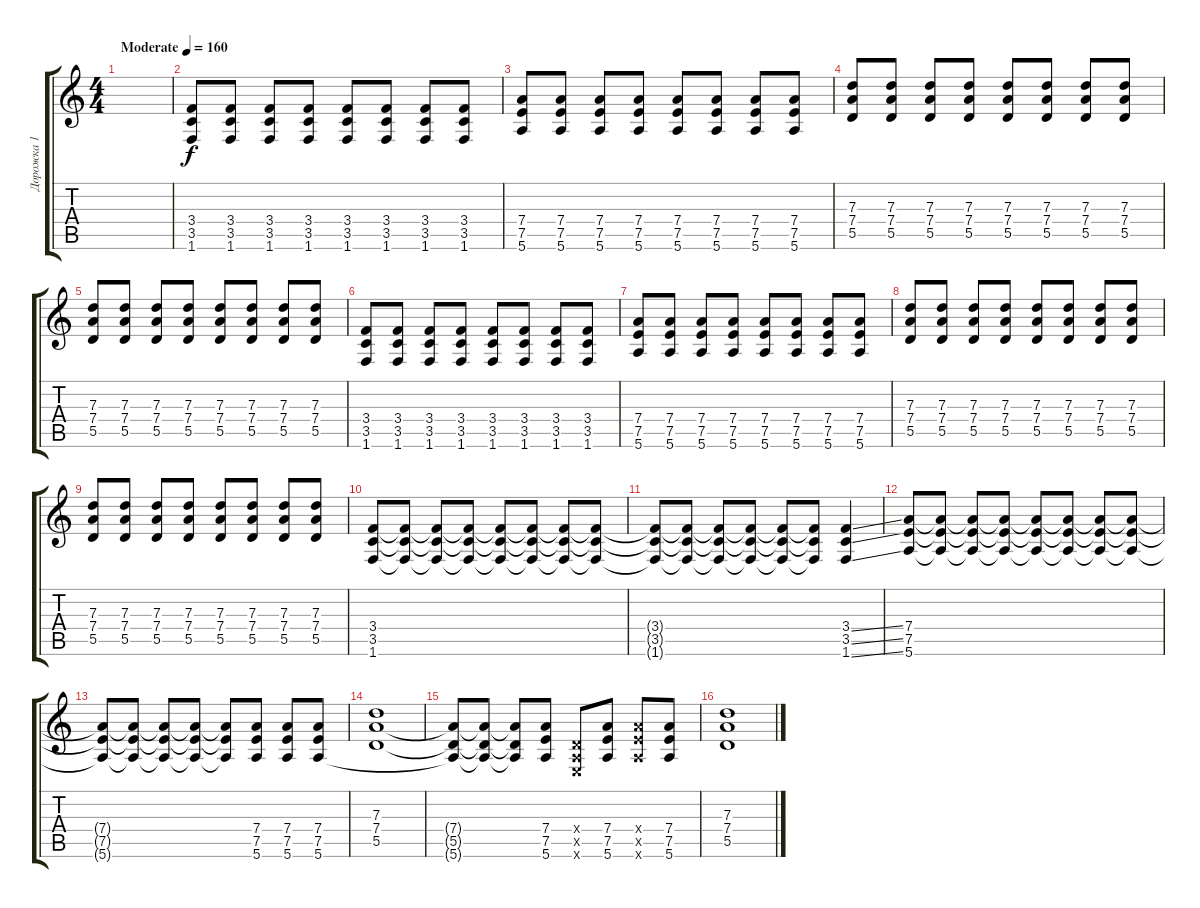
\track ("Дорожка 1" "Дорожка 1") {instrument distortionguitar}
\staff {score tabs}
\tuning (E4 B3 G3 D3 A2 E2) {hide}
\ts (4 4)
\tempo (160 "Moderate")
\clef g2
\ks c
|
(3.4 3.5 1.6).8 (3.4 3.5 1.6).8 (3.4 3.5 1.6).8 (3.4 3.5 1.6).8 (3.4 3.5 1.6).8 (3.4 3.5 1.6).8 (3.4 3.5 1.6).8 (3.4 3.5 1.6).8 |
(7.4 7.5 5.6).8 (7.4 7.5 5.6).8 (7.4 7.5 5.6).8 (7.4 7.5 5.6).8 (7.4 7.5 5.6).8 (7.4 7.5 5.6).8 (7.4 7.5 5.6).8 (7.4 7.5 5.6).8 |
(7.3 7.4 5.5).8 (7.3 7.4 5.5).8 (7.3 7.4 5.5).8 (7.3 7.4 5.5).8 (7.3 7.4 5.5).8 (7.3 7.4 5.5).8 (7.3 7.4 5.5).8 (7.3 7.4 5.5).8 |
(7.3 7.4 5.5).8 (7.3 7.4 5.5).8 (7.3 7.4 5.5).8 (7.3 7.4 5.5).8 (7.3 7.4 5.5).8 (7.3 7.4 5.5).8 (7.3 7.4 5.5).8 (7.3 7.4 5.5).8 |
(3.4 3.5 1.6).8 (3.4 3.5 1.6).8 (3.4 3.5 1.6).8 (3.4 3.5 1.6).8 (3.4 3.5 1.6).8 (3.4 3.5 1.6).8 (3.4 3.5 1.6).8 (3.4 3.5 1.6).8 |
(7.4 7.5 5.6).8 (7.4 7.5 5.6).8 (7.4 7.5 5.6).8 (7.4 7.5 5.6).8 (7.4 7.5 5.6).8 (7.4 7.5 5.6).8 (7.4 7.5 5.6).8 (7.4 7.5 5.6).8 |
(7.3 7.4 5.5).8 (7.3 7.4 5.5).8 (7.3 7.4 5.5).8 (7.3 7.4 5.5).8 (7.3 7.4 5.5).8 (7.3 7.4 5.5).8 (7.3 7.4 5.5).8 (7.3 7.4 5.5).8 |
(7.3 7.4 5.5).8 (7.3 7.4 5.5).8 (7.3 7.4 5.5).8 (7.3 7.4 5.5).8 (7.3 7.4 5.5).8 (7.3 7.4 5.5).8 (7.3 7.4 5.5).8 (7.3 7.4 5.5).8 |
(3.4 3.5 1.6).8 (3.4{t} 3.5{t} 1.6{t}).8 (3.4{t} 3.5{t} 1.6{t}).8 (3.4{t} 3.5{t} 1.6{t}).8 (3.4{t} 3.5{t} 1.6{t}).8 (3.4{t} 3.5{t} 1.6{t}).8 (3.4{t} 3.5{t} 1.6{t}).8 (3.4{t} 3.5{t} 1.6{t}).8 |
(3.4{t} 3.5{t} 1.6{t}).8 (3.4{t} 3.5{t} 1.6{t}).8 (3.4{t} 3.5{t} 1.6{t}).8 (3.4{t} 3.5{t} 1.6{t}).8 (3.4{t} 3.5{t} 1.6{t}).8 (3.4{t} 3.5{t} 1.6{t}).8 (3.4{ss} 3.5{ss} 1.6{ss}).4 |
(7.4 7.5 5.6).8 (7.4{t} 7.5{t} 5.6{t}).8 (7.4{t} 7.5{t} 5.6{t}).8 (7.4{t} 7.5{t} 5.6{t}).8 (7.4{t} 7.5{t} 5.6{t}).8 (7.4{t} 7.5{t} 5.6{t}).8 (7.4{t} 7.5{t} 5.6{t}).8 (7.4{t} 7.5{t} 5.6{t}).8 |
(7.4{t} 7.5{t} 5.6{t}).8 (7.4{t} 7.5{t} 5.6{t}).8 (7.4{t} 7.5{t} 5.6{t}).8 (7.4{t} 7.5{t} 5.6{t}).8 (7.4{t} 7.5{t} 5.6{t}).8 (7.4 7.5 5.6).8 (7.4 7.5 5.6).8 (7.4 7.5 5.6).8 |
(7.3 7.4 5.5).1 |
(7.4{t} 5.5{t} 5.6{t}).8 (7.4{t} 5.5{t} 5.6{t}).8 (7.4{t} 5.5{t} 5.6{t}).8 (7.4 7.5 5.6).8 (0.4{x} 0.5{x} 0.6{x}).8 (7.4 7.5 5.6).8 (7.4{x} 7.5{x} 5.6{x}).8 (7.4 7.5 5.6).8 |
(7.3 7.4 5.5).1
